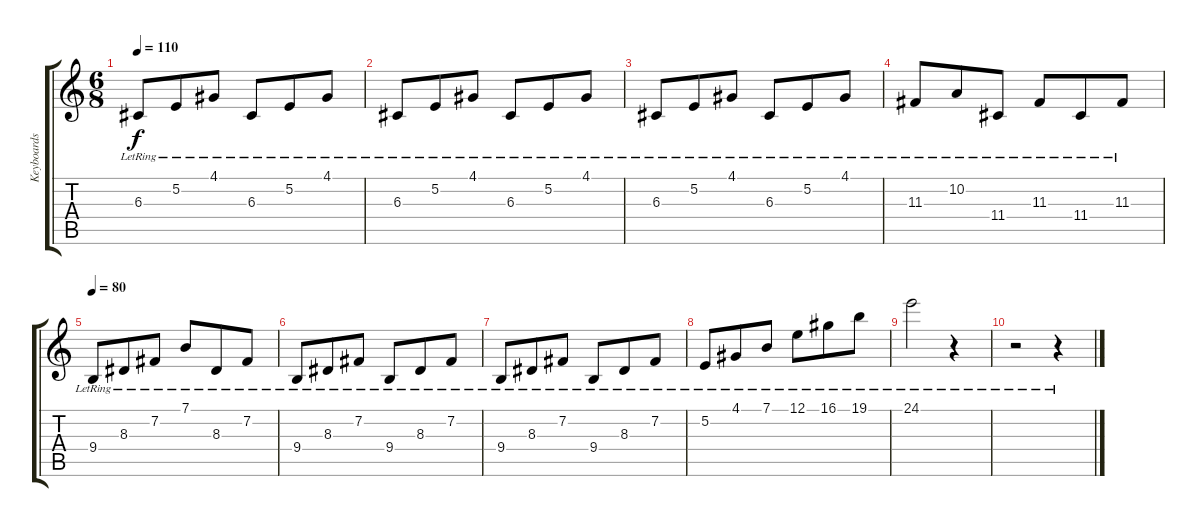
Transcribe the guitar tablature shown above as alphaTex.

\track ("Keyboards (Derzhavin)" "Keyboards ") {instrument electricgrandpiano}
\staff {score tabs}
\tuning (E4 B3 G3 D3 A2 E2) {hide}
\ts (6 8)
\tempo 110
\clef g2
\ks c
6.3{lr}.8{dy f} 5.2{lr}.8 4.1{lr}.8 6.3{lr}.8 5.2{lr}.8 4.1{lr}.8 |
6.3{lr}.8 5.2{lr}.8 4.1{lr}.8 6.3{lr}.8 5.2{lr}.8 4.1{lr}.8 |
6.3{lr}.8 5.2{lr}.8 4.1{lr}.8 6.3{lr}.8 5.2{lr}.8 4.1{lr}.8 |
11.3{lr}.8 10.2{lr}.8 11.4{lr}.8 11.3{lr}.8 11.4{lr}.8 11.3{lr}.8 |
\tempo 80
9.4{lr}.8 8.3{lr}.8 7.2{lr}.8 7.1{lr}.8 8.3{lr}.8 7.2{lr}.8 |
9.4{lr}.8 8.3{lr}.8 7.2{lr}.8 9.4{lr}.8 8.3{lr}.8 7.2{lr}.8 |
9.4{lr}.8 8.3{lr}.8 7.2{lr}.8 9.4{lr}.8 8.3{lr}.8 7.2{lr}.8 |
5.2{lr}.8 4.1{lr}.8 7.1{lr}.8 12.1{lr}.8 16.1{lr}.8 19.1{lr}.8 |
24.1{lr}.2 r.4 |
r.2 r.4
